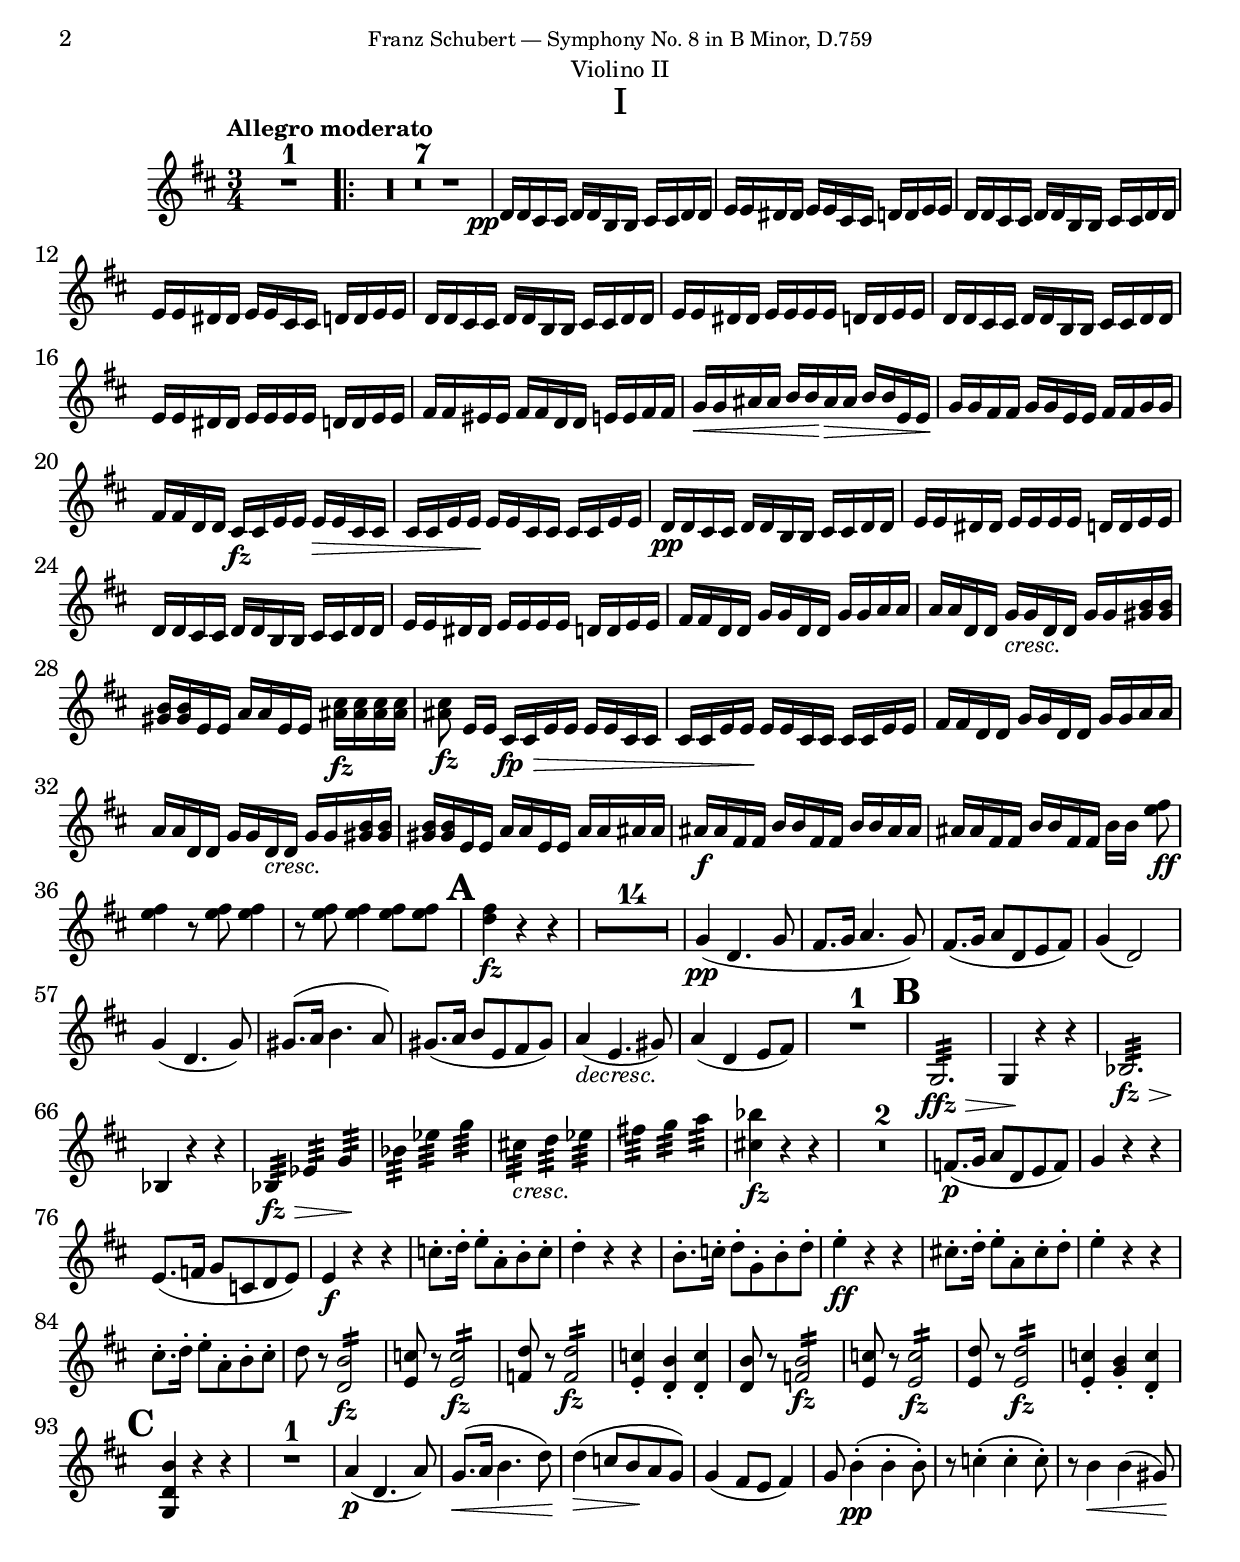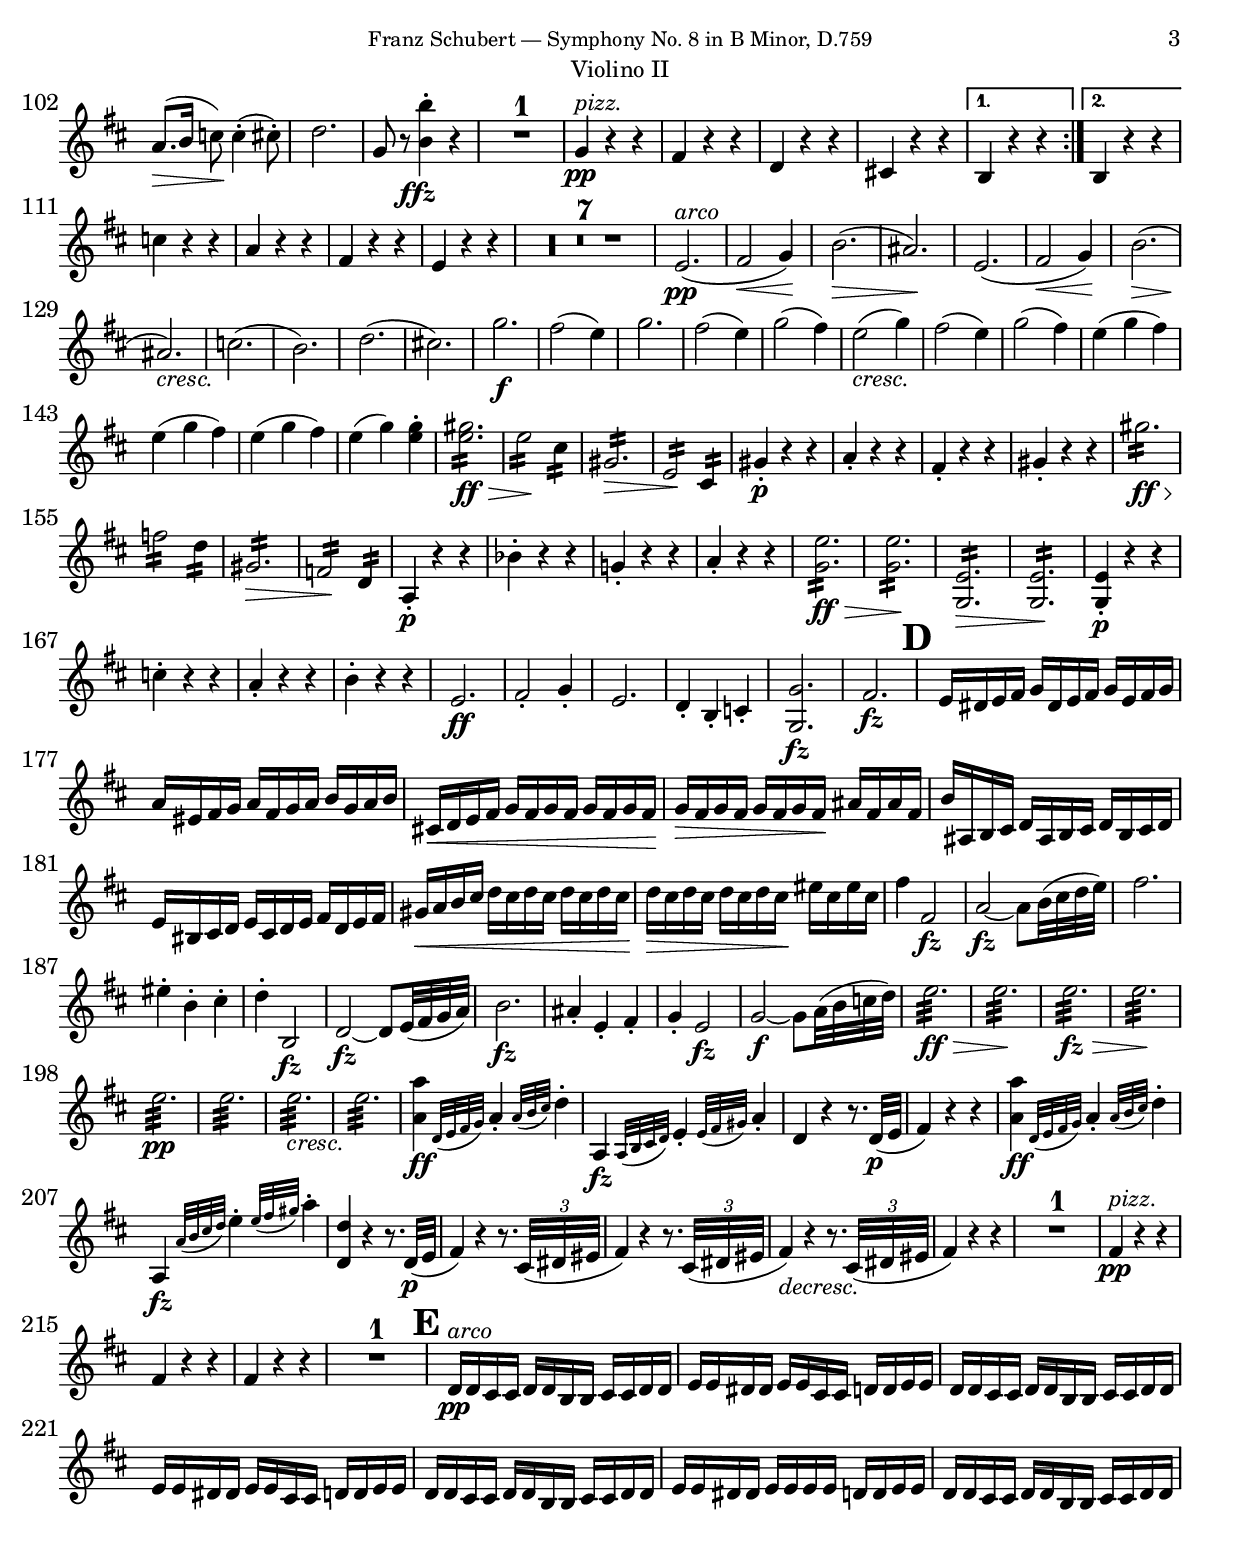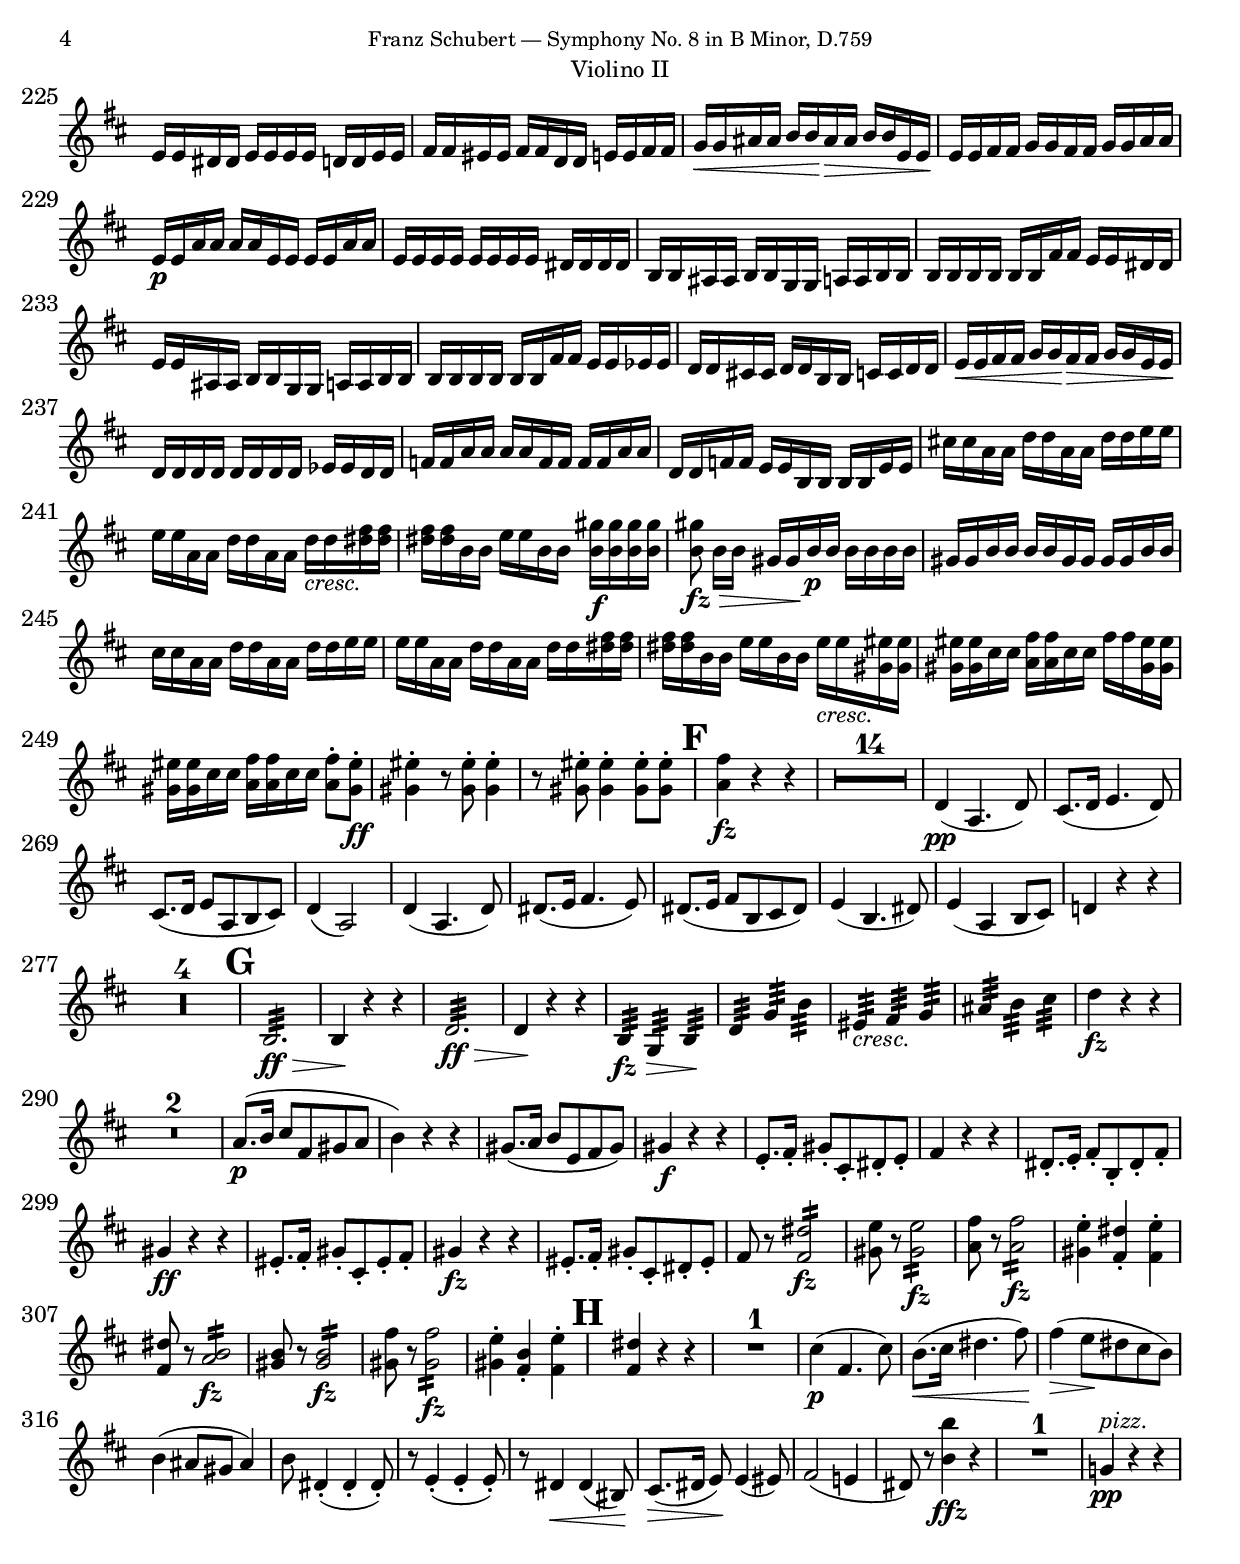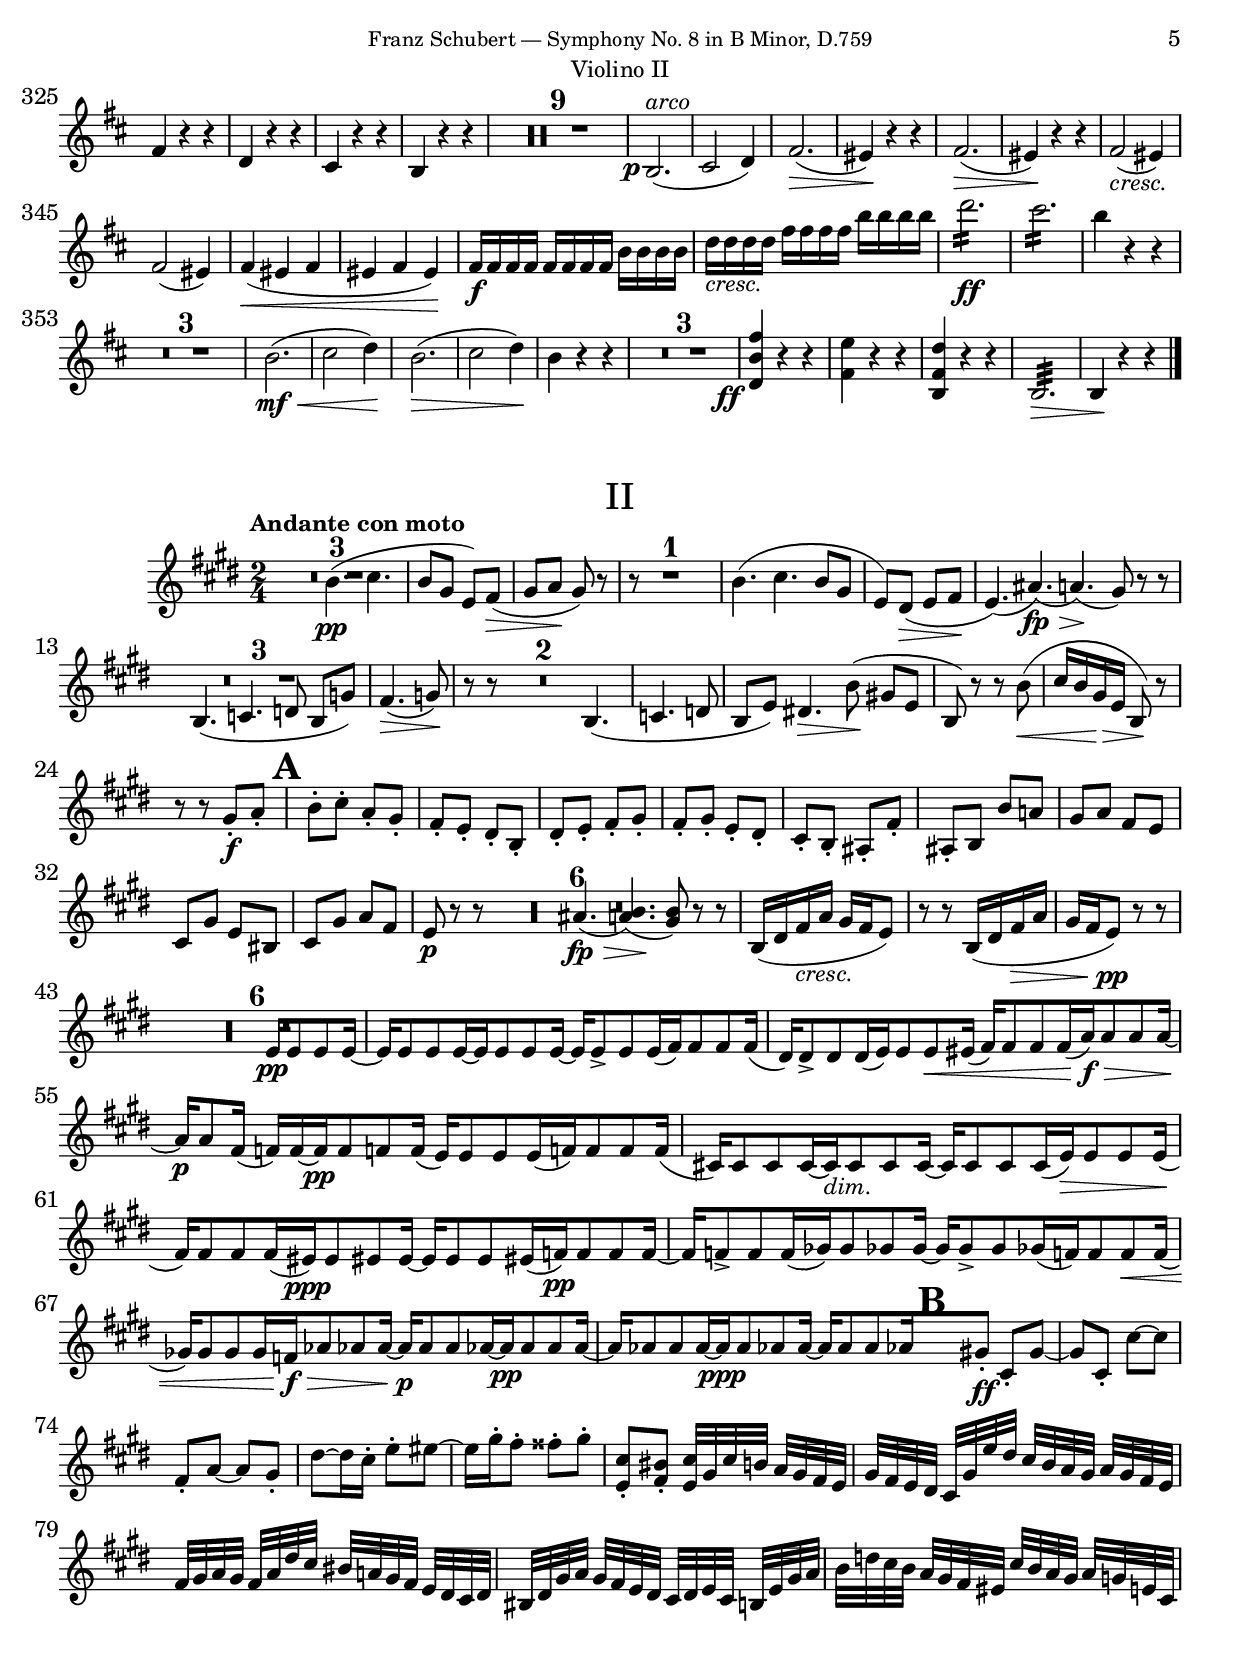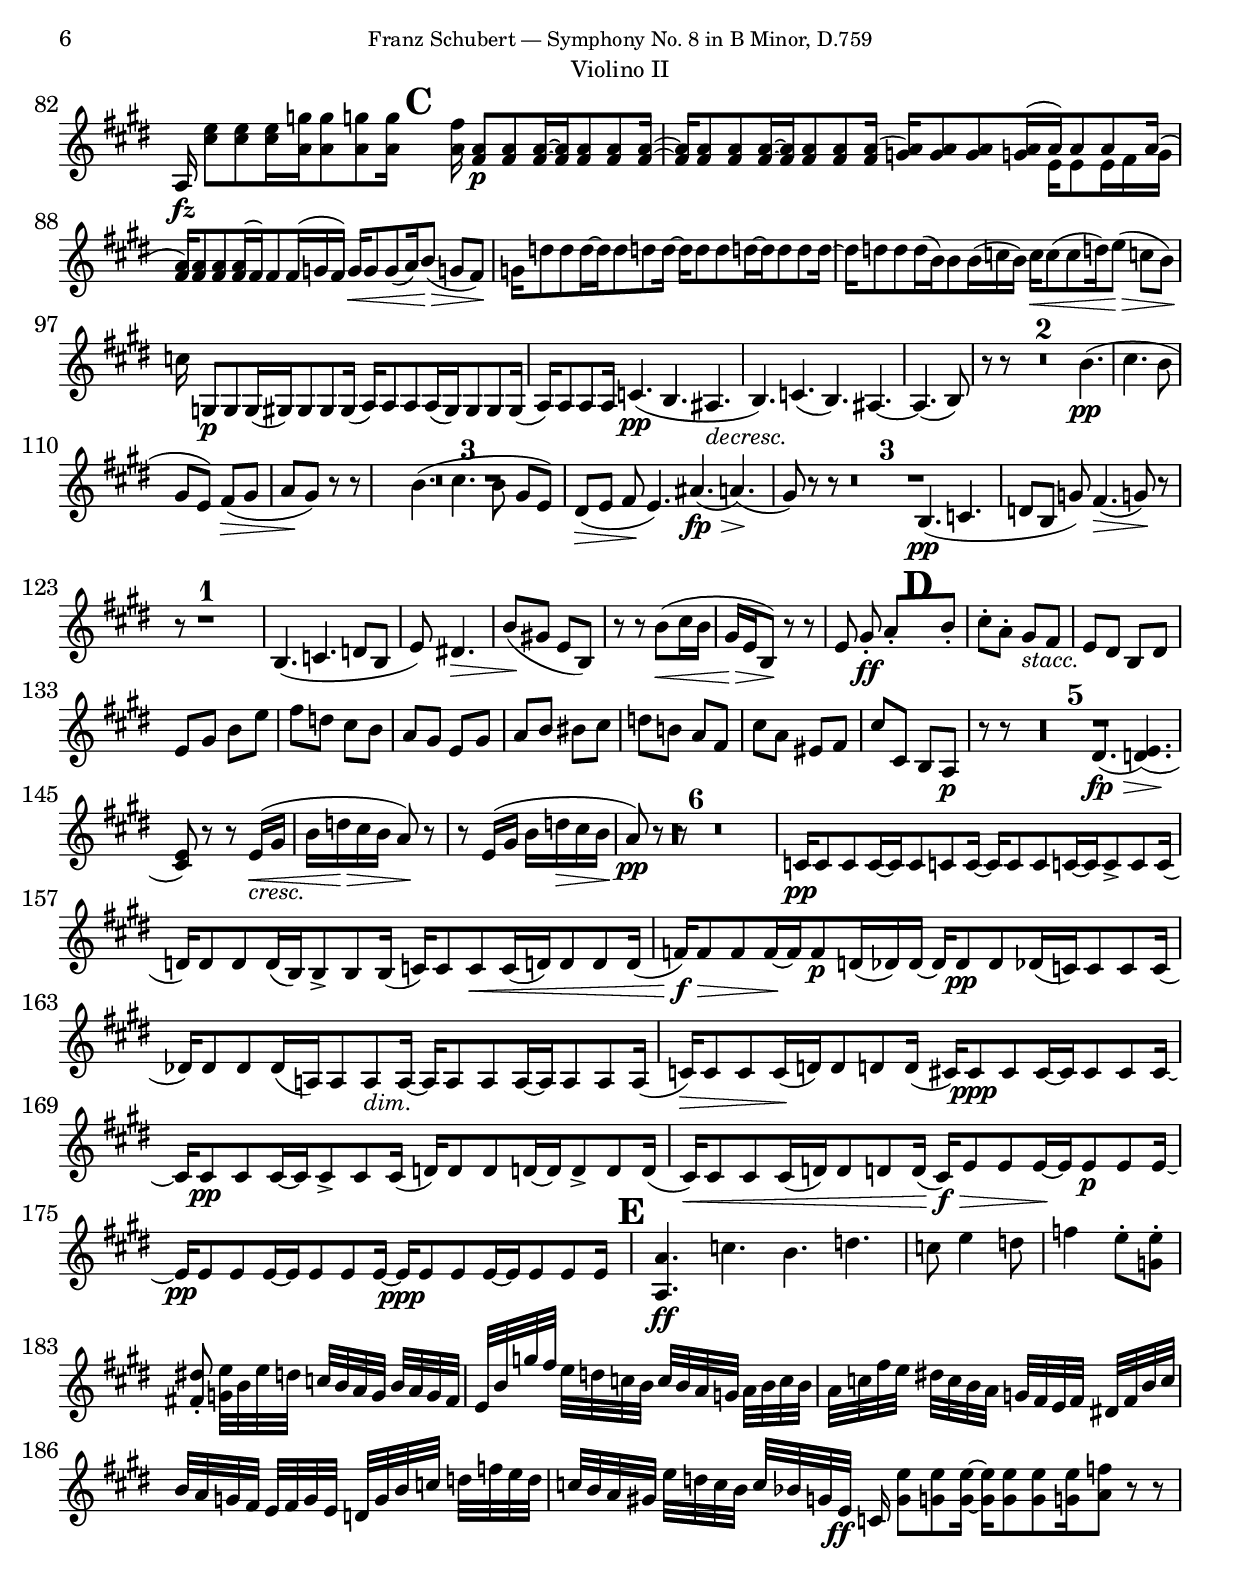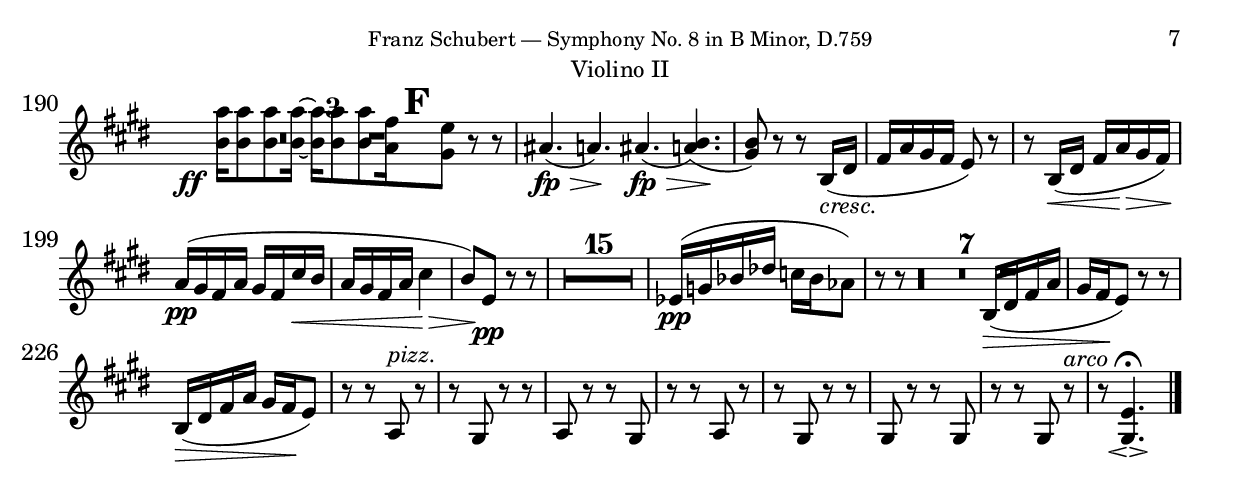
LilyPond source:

%###############################################################################
%#                                 H E A D E R                                 #
%###############################################################################
%
%  Composer           : Franz Schubert (1797 - 1828)
%  work               : Symphony No. 8 in B Minor, D.759
%  Source             : Franz Schubert's Werke, Serie I: Symphonien, No.8
%                       Leipzig Breitkopf & Härtel, 1885. Plate F.S. 8. 
%  Type of score      : Score for Violino I
%  Typesetter         : Sébastien MANEN
%  date of initiation : Sunday 12 February 2023, 19:55
%
%###############################################################################
%#                          I N C L U D E   F I L E S                          #
%###############################################################################
\version "2.22.1"
\include "./00-Common/Symph8_D759_Header.ily"
\include "./00-Common/Symph8_D759_PaperParts.ily"
%  work        : Schubert Symphony No. 8 in B minor, D.759
%  typesetter  : Sébastien MANEN
%  date        : Sunday 12 February 2023, 19:55
%###############################################################################
%#                           T I M E   S E C T I O N                           #
%###############################################################################
timeMvtI = {
	\time 3/4
}
timeMvtII = {
	\time 2/4
}


\include "./00-Common/Symph8_D759_LayoutParts.ily"
arco = \markup {\italic arco}
crescmarkup = \markup {\italic cresc.}
pizz = \markup {\italic pizz.}
dimmarkup = \markup {\italic dim.}
morendo = \markup {\italic {morendo}}
stacc = \markup {\italic stacc.}
becarre = \markup { \tiny \natural }
gp = \markup {G.P.}
decrescmarkup = \markup {\italic decresc.}

ffz = #(make-dynamic-script "ffz")
crescD = \tweak DynamicText.self-alignment-X #-0.5 \tweak DynamicText.font-size #1 #(make-dynamic-script (markup #:normal-text #:italic "cresc."))

un=^\markup {\tiny \number 1}
deux=^\markup {\tiny \number 2}
trois=^\markup {\tiny \number 3}
quatre=^\markup {\tiny \number 4}
cinq=^\markup {\tiny \number 5}
six=^\markup {\tiny \number 6}
sept=^\markup {\tiny \number 7}
huit=^\markup {\tiny \number 8}
neuf=^\markup {\tiny \number 9}
dix=^\markup {\tiny \number 10}
onze=^\markup {\tiny \number 11}

naturaltrillmark = \markup {
	\concat {
		\hspace #0.8
		\general-align #Y #CENTER {
			\musicglyph #"scripts.trill" 
			\hspace #0.45
			\teeny \natural 
		}
	}
}


mmrPos = #(define-music-function
	(position)
	(number?)
	#{
		\once \override MultiMeasureRest.staff-position = #(- position 2)
	#}
)

dynEO = #(define-music-function
	(offset)
	(pair?)
	#{
		\once \override DynamicText.extra-offset = #offset
		\once \override DynamicText.whiteout = ##t
		\once \override DynamicText.whiteout-style = #'outline
	#}
)

aIIEO = #(define-music-function
	(extraoffset)
	(pair?)
	#{
		\once \override CombineTextScript.extra-offset = #extraoffset
		\once \override CombineTextScript.whiteout = ##t
		\once \override CombineTextScript.whiteout-style = #'outline
	#}
)

aIIXoffset = #(define-music-function
	(offset)
	(number?)
	#{
		\once \override CombineTextScript.X-offset = #offset
	#}
)

markEO = #(define-music-function
	(offset)
	(pair?)
	#{
		\once \override TextScript.layer = #3
		\once \override TextScript.extra-offset = #offset
		\once \override TextScript.whiteout = ##t
		\once \override TextScript.whiteout-style = #'outline
	#}
)

noFlag = \once \omit Flag

stemOffset = #(define-music-function
	(offset)
	(number?)
	#{
		\once \offset length #offset Stem
	#}
)

beamOffset = #(define-music-function
	(position)
	(pair?)
	#{
		\once \offset positions #position Beam
	#}
)

hairpinShorten = #(define-music-function
	(shortLength)
	(pair?)
	#{
		\once \override Hairpin.shorten-pair = #shortLength
	#}
)

hairpinEO = #(define-music-function
	(offset)
	(pair?)
	#{
		\once \override Hairpin.extra-offset = #offset
		\once \override Hairpin.whiteout = ##t
		\once \override Hairpin.whiteout-style = #'outline
	#}
)

aIIOmit = \once \omit Voice.CombineTextScript

%%%%%%%%%%%%%%%%%%%%%%%%%%%%%%%%%%%%%%%%%%%%%%%%%%%%%%%%%%%%%%%%%%%%%%%%%%%%%%%%


%arpeggioPadding = #(define-music-function
%	(padding)
%	(number?)
%	#{
%		\once \override Voice.Arpeggio.padding = #padding
%	#}
%)

%beamGap = #(define-music-function
%	(gap)
%	(number?)
%	#{
%		\once \override Beam.auto-knee-gap = #gap
%	#}
%)


%beamLeftTwoRightOne = {
%	\set stemLeftBeamCount = #2
%	\set stemRightBeamCount = #1
%}

%beamLeftOneRightTwo = {
%	\set stemLeftBeamCount = #1
%	\set stemRightBeamCount = #2
%}

%setBeamTriple = { 
%	\set subdivideBeams = ##t
%	\set baseMoment = #(ly:make-moment 1/8)
%	\set beatStructure = 2,2,2
%}

%crescText = #(define-music-function
%	(cresctext)
%	(markup?)
%	#{
%		\once \set crescendoText = \markup {\italic { #cresctext } }
%		\once \set crescendoSpanner = #'text
%	#}
%)
%dimText = #(define-music-function
%	(cresctext)
%	(markup?)
%	#{
%		\once \set decrescendoText = \markup {\italic { #cresctext } }
%		\once \set decrescendoSpanner = #'text
%	#}
%)


%dynSpanYoffset = #(define-music-function
%	(offset)
%	(number?)
%	#{
%		\once \override DynamicTextSpanner.bound-details.right.Y = #offset
%	#}
%)


%InCueContext = {
%	\override Beam.beam-thickness = #0.30 % 0.30
%	\override StemTremolo.beam-thickness = #0.35 % 0.30
%	\override Beam.length-fraction = #0.67 % 0.8
%	\override Stem.length-fraction = #0.8 % 0.8
%%	\override Stem.length = #7
%%	\override Beam.length = #7
%	\set fontSize = #-3 %-3
%}

%OutCueContext = {
%	\revert Beam.beam-thickness
%	\revert StemTremolo.beam-thickness
%	\revert Beam.length-fraction
%	\revert Stem.length-fraction
%%	\override Stem.length = #7
%%	\override Beam.length = #7
%	\unset fontSize
%}


%mmrnDown = {
%	\once \override MultiMeasureRestNumber.direction = #-1 
%}

%mmrLength = #(define-music-function
%	(length)
%	(number?)
%	#{
%		\once \override MultiMeasureRest.space-increment = #length
%	#}
%)

%mmrMinLength = #(define-music-function
%	(length)
%	(number?)
%	#{
%		\once \override MultiMeasureRest.minimum-length = #length
%	#}
%)

%mmrCondens = \once \override MultiMeasureRest.springs-and-rods = #ly:spanner::set-spacing-rods 

%omitMMRN = \omit MultiMeasureRestNumber


%markXoffset = #(define-music-function
%	(offset)
%	(number?)
%	#{
%		\once \override Score.RehearsalMark.self-alignment-X = #(- offset)
%	#}
%)

%markYoffset = #(define-music-function
%	(offset)
%	(number?)
%	#{
%		\once \override Score.RehearsalMark.Y-offset = #offset
%	#}
%)

%noteShift = #(define-music-function
%	(shift)
%	(number?)
%	#{
%		\once \override NoteColumn.force-hshift = #shift
%	#}
%)

%no = {
%	\undo \omit MultiMeasureRestNumber
%}


%ni = {
%	\omit MultiMeasureRestNumber
%}

%ottavaShorten = #(define-music-function
%	(value)
%	(pair?)
%	#{
%		\once \override Staff.OttavaBracket.shorten-pair = #value
%	#}
%)

%setSextolet = {
%	\set subdivideBeams = ##t
%	\set baseMoment = #(ly:make-moment 1/8)
%	\set beatStructure = 2,2,2,2
%	\override TupletNumber.Y-offset = #-3
%	\override TupletNumber.avoid-slur = #'ignore
%}
%unsetSextolet = {
%	\set subdivideBeams = ##f
%	\revert TupletNumber.Y-offset
%	\revert TupletNumber.avoid-slur
%}


%textInSlur = {
%	%\once \override TextScript.outside-staff-priority = 0
%	\once \override TextScript.slur-padding = #0
%	\once \override TextScript.avoid-slur = #'around
%}

%textOsp = #(define-music-function
%	(prio)
%	(number?)
%	#{
%		\once \override TextScript.outside-staff-priority = #prio
%	#}
%)

%tempoDown = \once \override Score.MetronomeMark.direction = #-1 

%tempoXoffset = #(define-music-function
%	(offset)
%	(number?)
%	#{
%		\once \override Score.MetronomeMark.X-offset = #offset
%	#}
%)

%tempoExtraOffset = #(define-music-function
%	(offset)
%	(pair?)
%	#{
%		\once \override Score.MetronomeMark.extra-offset = #offset
%	#}
%)
%tempoEO = #(define-music-function
%	(offset)
%	(pair?)
%	#{
%		\once \override Score.MetronomeMark.extra-offset = #offset
%	#}
%)


%tupletOffset = #(define-music-function
%	(offset)
%	(number?)
%	#{
%		\once \override TupletNumber.Y-offset = #offset 
%	#}
%)

%tupletExtraOffset = #(define-music-function
%	(offset)
%	(pair?)
%	#{
%		\once \override TupletNumber.extra-offset = #offset 
%	#}
%)

%tupletAvoidSlur = \once \override TupletNumber.avoid-slur = #'ignore

%omitTupletNumber = \once \omit Voice.TupletNumber


%tremoloPosition = #(define-music-function
%	(position)
%	(number?)
%	#{
%		\once \override StemTremolo.Y-offset = #position
%	#}
%)

%trillSpanPadding = #(define-music-function
%	(padding)
%	(number?)
%	#{
%		\once \override TrillSpanner.bound-details.right.padding = #padding
%	#}
%)

%trillSpanCustom = #(define-music-function
%	(length markup)
%	(number? markup?)
%	% function to create a trill spanner with :
%	%	- specified length
%	%	- specified markup
%	#{
%		\once \override TrillSpanner.minimum-length = #length
%		\once \override TrillSpanner.springs-and-rods = #ly:spanner::set-spacing-rods
%		\once \override Score.TrillSpanner.bound-details.left.text = #markup
%	#}
%)

%trillSpanPadding = #(define-music-function
%	(padding)
%	(number?)
%	% function to create a trill spanner with :
%	%	- specified padding to avoid overlap
%	#{
%		\once \override TrillSpanner.bound-details.right.padding = #padding
%	#}
%)


%naturaltrill = \once \override TrillSpanner.bound-details.left.text = \markup {
%	\concat { 
%		\musicglyph #"scripts.trill" \translate #'(0.5 . 1.05) \tiny \natural 
%	}
%}
%flattrill = \once \override TrillSpanner.bound-details.left.text = \markup {
%	\concat { 
%		\musicglyph #"scripts.trill" \translate #'(0.6 . 0.52) \tiny \flat 
%	}
%}
%sharptrill = \once \override TrillSpanner.bound-details.left.text = \markup {
%	\concat { 
%		\musicglyph #"scripts.trill" \translate #'(0.5 . 1.05) \tiny \sharp  
%	}
%}

%trillflat = \markup { 
%	\general-align #X #CENTER 
%	\concat { 
%		\hspace #2.4 \musicglyph #"scripts.trill" 
%		\translate #'(0.5 . 0.49) \tiny \flat 
%	}
%}



%voltaShorten = #(define-music-function
%	(shortLength)
%	(pair?)
%	#{
%		\once \override Score.VoltaBracket.shorten-pair = #shortLength
%	#}
%)

%whiteoutRehearsalMark = {
%	\override Score.StaffSymbol.layer = #4
%	\override Score.RehearsalMark.layer = #3
%	\once \override Score.RehearsalMark.whiteout = ##t
%	%\once \override Score.RehearsalMark.whiteout-style = #'outline
%}


%whiteoutMarkup = {
%	\once \override Hairpin.layer = #4
%	\once \override TextScript.layer = #3
%	\once \override TextScript.whiteout = ##t
%	\once \override TextScript.whiteout-style = #'outline
%}

%whiteoutDynamic = {
%	\once \override DynamicText.whiteout = ##t
%	\once \override DynamicText.whiteout-style = #'outline
%}

%whiteoutMetronomeMark = {
%	\once \override Score.MetronomeMark.whiteout = ##t
%	\once \override Score.MetronomeMark.whiteout-style = #'outline
%}


%\include "./00-Common/Symph8_D759_NameStaff.ily"
%\include "./00-Common/Symph8_D759_NameGrandStaff.ily"
%\include "./00-Common/Symph8_D759_Format_Part01_Flauti.ily"
%  work        : Schubert Symphony No. 8 in B minor, D.759
%  typesetter  : Sébastien MANEN
%  date        : Sunday 12 February 2023, 19:55
%###############################################################################
%#                       T E M P I  C O N D U C T O R S                        #
%###############################################################################
tempiMvtI = {
	\tempo "Allegro moderato"
}
tempiMvtII = {
	\tempo "Andante con moto"
}
%###############################################################################
%#                            T E M P I   P A R T S                            #
%###############################################################################
tempiPartMvtI = {
	\tag #'(flautoI flautoII oboeI oboeII clarinettoI clarinettoII fagottoI
		fagottoII cornoI cornoII trombaI trombaII tromboneI tromboneII 
		tromboneIII timpani violinoI violinoII viola violoncello basso) {
		\tempo "Allegro moderato"
	}
}
tempiPartMvtII = {
	\tag #'(flautoI flautoII oboeI oboeII clarinettoI clarinettoII fagottoI
		fagottoII cornoI cornoII trombaI trombaII tromboneI tromboneII 
		tromboneIII timpani violinoI violinoII viola violoncello basso) {
		\tempo "Andante con moto"
	}
}


%  work        : Schubert Symphony No. 8 in B minor, D.759
%  typesetter  : Sébastien MANEN
%  date        : Sunday 12 February 2023, 19:55
%###############################################################################
%#                          M U S I C   S E C T I O N                          #
%###############################################################################
musicViolinoIIMvtI = \relative c {
	\clef treble
	\key b \minor
% mesures 1 à 5
	R2.
	\repeat volta 2 {
		R2.*7
% mesures 6 à 10
		
		
		
		d'16 -\tweak X-offset #-3 \pp d cis cis d d b b cis cis d d
		e e dis dis e e cis cis d d e e 
% mesures 11 à 15
		d d cis cis d d b b  cis cis d d
		e e dis dis e e cis cis d d e e
		d d cis cis d d b b cis cis d d
		e e dis dis e e e e d d e e
		d d cis cis d d b b cis cis d d
% mesures 16 à 20
		e e dis dis e e e e d d e e 
		fis fis eis eis fis fis d d e e fis fis
		g\< g ais ais b b\! ais\> ais b b e, e\!
		g g fis fis g g e e fis fis g g
		fis fis d d cis\fz cis e e e\> e cis cis
% mesures 21 à 25
		cis cis e e\! e e cis cis cis cis e e
		d\pp d cis cis d d b b cis cis d d 
		e e dis dis e e e e d d e e
		d d cis cis d d b b cis cis d d
		e e dis dis e e e e d d e e
% mesures 26 à 30
		fis fis d d g g d d g g a a 
		a a d, d g_\crescmarkup g d d g g <gis b> q
		q q e e a a e e <ais cis>\fz q q q
		q8\fz\noBeam e16 e cis\fp\> cis e e e e cis cis
		cis cis e e\! e e cis cis cis cis e e
% mesures 31 à 35
		fis fis d d g g d d g g a a
		a a d, d g g d_\crescmarkup d g g <gis b> q
		q q e e a a e e a a ais ais
		ais\f ais fis fis b b fis fis b b ais ais
		ais ais fis fis b b fis fis b b <e fis>8\ff\noBeam
% mesures 36 à 40
		q4 r8 q q4
		r8 q q4 q8 q \mark \default
		<d fis>4\fz r r
		R2.*14 
% mesures 41 à 45
	
% mesures 46 à 50
	
% mesures 51 à 55
		
		
		g,4(\pp d4. g8
		fis8. g16 a4. g8)
		fis8.( g16 a8[ d, e fis])
% mesures 56 à 60
		g4( d2)
		g4( d4. g8)
		gis8.( a16 b4. a8)
		gis8.( a16 b8[ e, fis gis])
		a4(_\decresc e4.\! gis8)
% mesures 61 à 65
		a4( d, e8 fis)
		R2. \mark \default
		g,2.:32\ffz\>
		g4\! r r
		bes2.:32\fz\>
% mesures 66 à 70
		bes4\! r r
		bes4:32\fz\> ees: g:\!
		bes: ees: g:
		cis,!:_\crescmarkup d: ees:
		fis!: g: a:
% mesures 71 à 75
		<cis,! bes'>\fz r r
		R2.*2
		
		f,8.(\p g16 a8[ d, e f)]
		g4 r r 
% mesures 76 à 80
		e8.( f16 g8[ c, d e])
		e4\f r r
		c'8.-. d16-. e8-.[ a,-. b-. c-.]
		d4-. r r
		b8.-. c16-. d8-.[ g,-. b-. d-.] 
% mesures 81 à 85
		e4-.\ff r r
		cis!8.-. d16-. e8[-. a,-. cis-. d-.]
		e4-. r r
		cis8.-. d16-. e8-.[ a,-. b-. cis-.]
		d r <d, b'>2:16\fz
% mesures 86 à 90
		<e c'>8 r <e c'>2:16\fz
		<f d'>8 r <f d'>2:16\fz
		<e c'>4-. <d b'>-. <d c'>-.
		<d b'>8 r <f b>2:16\fz
		<e c'>8 r <e c'>2:16\fz
% mesures 91 à 95
		<e d'>8 r <e d'>2:16\fz
		<e c'>4-. <g b>-. <d c'>-. \mark \default
		<g, d' b'> r r
		R2.
		a'4(\p d,4. a'8)
% mesures 96 à 100
		g8.(\< a16 b4. d8)\!
		d4(\> c8[ b\! a g])
		g4( fis8 e fis4)
		g8 b4-.(\pp b-. b8-.)
		r c4(-. c-. c8-.)
% mesures 101 à 105
		r8 b4\< b( gis8)\!
		a8.(\> b16 c8)\! c4(-. cis8-.)
		d2.
		g,8 r <b b'>4-.-\tweak X-offset #-2. \ffz r
		R2.
% mesures 106 à 110
		g4\pp^\pizz r r
		fis r r
		d r r
		cis! r r
	}
	\alternative {
		{
			b r r
		}
		{
			b r r
		}
	}
% mesures 111 à 115
	c' r r
	a r r
	fis r r
	e r r
	R2.*7
% mesures 116 à 120
	
	
	
	
	
% mesures 121 à 125
	
	e2.(\pp^\arco
	fis2\< g4)\!
	b2.(\>
	ais)\!
% mesures 126 à 130
	e(
	fis2\< g4)\!
	b2.(\>
	ais\!)_\crescmarkup
	c(
% mesures 131 à 135
	b)
	d(
	cis!)
	g'\f
	fis2( e4)
% mesures 136 à 140
	g2.
	fis2( e4)
	g2( fis4)
	e2(_\crescmarkup g4)
	fis2( e4)
% mesures 141 à 145
	g2( fis4)
	e4( g fis)
	e( g fis)
	e( g fis)
	e( g) <e g>-.
% mesures 146 à 150
	<e gis>2.:16\ff\>
	e2:\! cis4:
	gis2.:\>
	e2:\! cis4:
	gis'4\p-. r r
% mesures 151 à 155
	a-. r r
	fis-. r r
	gis-. r r 
	gis'2.:16\ff\>
	f2:\! d4:
% mesures 156 à 160
	gis,2.:\>
	f2:\! d4:
	a4-.\p r r
	bes'-. r r
	g!-. r r
% mesures 161 à 165
	a-. r r
	<g e'>2.:16\ff\>
	<g e'>\!:
	<g, e'>:\>
	<g e'>:\!
% mesures 166 à 170
	<g e'>4-.\p r r
	c'-. r r 
	a-. r r
	b-. r r
	e,2.\ff
% mesures 171 à 175
	fis2-. g4-.
	e2. 
	d4-. b-. c-.
	<g g'>2.\fz
	fis'\fz \mark \default
% mesures 176 à 180
	e16 dis e fis g dis e fis g e fis g
	a eis fis g a fis g a b g a b
	cis,!\< d e fis g fis g fis g fis g fis\!
	g\> fis g fis g fis g fis\! ais fis ais fis
	b ais, b cis d ais b cis d b cis d
% mesures 181 à 185
	e bis cis d e cis d e fis d e fis
	gis\< a b cis d cis d cis d cis d cis\!
	d\> cis d cis d cis d cis\! eis cis eis cis
	fis4 fis,2\fz
	a2\fz~ a8 b32( cis d e)
% mesures 186 à 190
	fis2.
	eis4-. b-. cis-.
	d-. b,2\fz
	d\fz~ d8 e32( fis g a)
	b2.\fz
% mesures 191 à 195
	ais4-. e-. fis-.
	g-. e2\fz
	g2\f~ g8 a32( b c d)
	e2.:32\ff\>
	e:\!
% mesures 196 à 200
	e:\fz\>
	e:\!
	e:\pp
	e:
	e:_\crescmarkup
% mesures 201 à 205
	e:
	<a, a'>4\ff \grace {d,32( e fis g)} a4-. \grace {a32( b cis)} d4-.
	a,\fz \grace {a32( b cis d)} e4-. \grace {e32( fis gis)} a4-.
	d,4 r r8. d32(\p e
	fis4) r r
% mesures 206 à 210
	<a a'>4\ff \grace {d,32( e fis g)} a4-. \grace {a32( b cis)} d4-.
	a,\fz \grace {a'32( b cis d)} e4-. \grace {e32( fis gis)} a4-.
	<d,, d'>4 r r8. d32(\p e
	fis4) r r8. \times 2/3 {cis32( dis eis}
	fis4) r r8. \times 2/3 {cis32( dis eis}
% mesures 211 à 215
	fis4)_\decresc r\! r8. \times 2/3 {cis32( dis eis}
	fis4) r r
	R2.
	fis4\pp^\pizz r r
	fis r r
% mesures 216 à 220
	fis r r
	R2. \mark \default
	d16\pp^\arco d cis cis d d b b cis cis d d
	e e dis dis e e cis cis d d e e
	d d cis cis d d b b cis cis d d
% mesures 221 à 225
	e e dis dis e e cis cis d d e e
	d d cis cis d d b b cis cis d d 
	e e dis dis e e e e d d e e
	d d cis cis d d b b cis cis d d
	e e dis dis e e e e d d e e 
% mesures 226 à 230
	fis fis eis eis fis fis d d e e fis fis
	g\< g ais ais b b\! ais\> ais b b e, e\!
	e e fis fis g g fis fis g g a a
	e\p e a a a a e e e e a a
	e e e e e e e e dis dis dis dis 
% mesures 231 à 235
	b b ais ais b b g g a a b b 
	b b b b  b b fis' fis e e dis dis
	e e ais, ais b b g g a a b b
	b b b b b b fis' fis e e ees ees
	d d cis! cis d d b b c c d d 
% mesures 236 à 240
	e\< e fis fis g  g\! fis\> fis g g e e\!
	d d d d d d d d ees ees d d
	f f a a a a f f f f a a 
	d, d f f e e b b b b e e
	cis'! cis a a d d a a d d e e
% mesures 241 à 245
	e e a, a d d a a d_\crescmarkup d <dis fis> q
	q q b b e e b b <b gis'>\f q q q
	q8\fz\noBeam\> b16 b gis gis\! b\p b b b b b
	gis gis b b b b gis gis gis gis b b
	cis cis a a d d a a d d e e 
% mesures 246 à 250
	e e a, a d d a a d d <dis fis> q
	q q b b e e b b e_\crescmarkup e <gis, eis'> q
	q q cis cis <a fis'> q cis cis fis fis <gis, eis'> q
	q q cis cis <a fis'> q cis cis <a fis'>8-. <gis eis'>-.\ff
	q4-. r8 q-. q4-.
% mesures 251 à 255
	r8 q-. q4-. q8-. q-. \mark \default
	<a fis'>4\fz r r
	R2.*14
% mesures 256 à 260
	
% mesures 261 à 265
	
% mesures 266 à 270
	
	d,4(\pp a4. d8)
	cis8.( d16 e4. d8)
	cis8.( d16 e8[ a, b cis])
	d4( a2)
% mesures 271 à 275
	d4( a4. d8)
	dis8.( e16 fis4. e8)
	dis8.( e16 fis8[ b, cis dis])
	e4( b4. dis8)
	e4( a, b8 cis)
% mesures 276 à 280
	d!4 r r
	R2.*4
	
	
	\mark \default
% mesures 281 à 285
	b2.:32\ff\>
	b4\! r r
	d2.:32\ff\>
	d4\! r r
	b4:32\fz\> g: b:\!
% mesures 286 à 290
	d: g: b:
	eis,:_\crescmarkup fis: g:
	ais: b: cis:
	d4\fz r r
	R2.*2
% mesures 291 à 295
	
	a8.(\p b16 cis8[ fis, gis a]
	b4) r r
	gis8.( a16 b8[ e, fis gis])
	gis4\f r r
% mesures 296 à 300
	e8.-. fis16-. gis8-.[ cis,-. dis-. e-.]
	fis4 r r
	dis8.-. e16-. fis8-.[ b,-. dis-. fis-.]
	gis4\ff r r
	eis8.-. fis16-. gis8[-. cis,-. eis-. fis-.]
% mesures 301 à 305
	gis4\fz r r
	eis8.-. fis16-. gis8-.[ cis,-. dis-. eis-.]
	fis8 r <fis dis'>2:16\fz
	<gis e'>8 r <gis e'>2:16\fz
	<a fis'>8 r <a fis'>2:16\fz
% mesures 306 à 310
	<gis e'>4-. <fis dis'>-. <fis e'>-.
	<fis dis'>8 r <a b>2:16\fz
	<gis b>8 r <gis b>2:16\fz
	<gis fis'>8 r <gis fis'>2:16\fz
	<gis e'>4-. <fis b>-. <fis e'>-. \mark \default
% mesures 311 à 315
	<fis dis'> r r
	R2.
	cis'4(\p fis,4. cis'8)
	b8.(\< cis16 dis4. fis8)\!
	fis4(\> e8[\! dis cis b])
% mesures 316 à 320
	b4( ais8 gis ais4)
	b8 dis,4(-. dis-. dis8-.)
	r e4-.( e-. e8-.)
	r dis4\< dis( bis8)\!
	cis8.(\> dis16 e8)\! e4( eis8)
% mesures 321 à 325
	fis2( e!4
	dis8) r <b' b'>4\ffz r
	R2.
	g!4\pp^\pizz r r
	fis r r
% mesures 326 à 330
	d r r
	cis r r
	b r r
	R2.*9
% mesures 331 à 335
	
% mesures 336 à 340
	
	
	b2.( -\tweak X-offset #-2. \p^\arco
	cis2 d4)
	fis2.(\>
% mesures 341 à 345
	eis4)\! r r
	fis2.(\>
	eis4)\! r r
	fis2(_\crescmarkup eis4)
	fis2( eis4)
% mesures 346 à 350
	fis4(\< eis fis
	eis fis eis)\!
	fis16\f fis fis fis fis fis fis fis b b b b
	d_\crescmarkup d d d fis fis fis fis b b b b
	d2.:16\ff
% mesures 351 à 355
	cis:
	b4 r r
	R2.*3
	
	
% mesures 356 à 360
	b,2.(\mf\<
	cis2 d4)\!
	b2.(\>
	cis2 d4)\!
	b4 r r
% mesures 361 à 365
	R2.*3
	
	
	<d, b' fis'>4 -\tweak X-offset #-3.3 \ff r r
	<fis e'> r r
% mesures 366 à 368
	<b, fis' d'> r r
	b2.:32\>
	b4\! r r \bar "|."
}

%  work        : Schubert Symphony No. 8 in B minor, D.759
%  typesetter  : Sébastien MANEN
%  date        : Sunday 12 February 2023, 19:55
%###############################################################################
%#                          M U S I C   S E C T I O N                          #
%###############################################################################
musicViolinoIIMvtII = \relative c'' {
	\clef treble
	\key e \major
% mesures 1 à 5
	R4.*2
	
	b4.(\pp
	cis
	b8 gis e)
% mesures 6 à 10
	fis(\> gis a\!
	gis) r r
	R4.
	b4.(
	cis
% mesures 11 à 15
	b8 gis e)
	dis(\> e fis\!
	e4.)(
	ais)(\fp\>
	a!)(\!
% mesures 16 à 20
	gis8) r r
	R4.
	b,4.(
	c
	d8 b g')
% mesures 21 à 25
	fis4.(\>
	g8)\! r r
	R4.
	b,4.(
	c
% mesures 26 à 30
	d8 b e)
	dis!4.\>
	b'8(\! gis! e
	b) r r
	b'(\< cis16 b gis\> e
% mesures 31 à 35
	b8)\! r r
	r gis'\f-. a-. \mark \default
	b-. cis-. a-. 
	gis-. fis-. e-. 
	dis-. b-. dis-. 
% mesures 36 à 40
	e-. fis-. gis-. 
	fis-. gis-. e-. 
	dis-. cis-. b-. 
	ais-. fis'-. ais,-. 
	b b' a!
% mesures 41 à 45
	gis a fis
	e cis gis'
	e bis cis
	gis' a fis
	e\p r r
% mesures 46 à 50
	R4.*4
	
	
	
	ais4.(\fp\>
% mesures 51 à 55
	<a! b>)\!(
	<gis b>8) r r
	b,16( dis fis_\crescmarkup a gis fis
	e8) r r
	b16( dis fis\> a gis fis
% mesures 56 à 60
	e8)\pp r r
	R4.*7
	
	
	
% mesures 61 à 65
	
	
	
	e16\pp e8 e e16~
	e e8 e e16~ 
% mesures 66 à 70
	e e8 e e16~ 
	e e8-> e e16(
	fis) fis8 fis fis16(
	dis) dis8-> dis dis16(
	e) e8 e\< eis16(
% mesures 71 à 75
	fis) fis8 fis fis16(
	a)\f\> a8 a a16~
	a\p a8 fis16( f) f~
	f\pp f8 f f16(
	e) e8 e e16(
% mesures 76 à 80
	f) f8 f f16(
	cis!) cis8 cis cis16~
	cis_\dimmarkup cis8 cis cis16~
	cis cis8 cis cis16(
	e)\> e8 e e16\!(
% mesures 81 à 85
	fis) fis8 fis fis16(
	eis)\ppp eis8 eis eis16~
	eis eis8 eis eis16(
	f)\pp f8 f f16~
	f f8-> f f16(
% mesures 86 à 90
	ges) ges8 ges ges16~
	ges ges8-> ges ges16(
	f) f8 f\< f16(
	ges) ges8 ges ges16
	f\f\> aes8 aes aes16~
% mesures 91 à 95
	aes\p aes8 aes aes16~
	aes\pp aes8 aes aes16~
	aes aes8 aes aes16~
	aes\ppp aes8 aes aes16~
	aes aes8 aes aes16 \mark \default
% mesures 96 à 100
	gis!8\ff-. cis,-. gis'~
	gis cis,-. cis'~
	cis fis,-. a~
	a gis-. dis'~
	dis16 cis-. e8-. eis~
% mesures 101 à 105
	eis16 gis-. fis8-. fisis-.
	gis-. <e, cis'>-. <fis bis>-.
	<e cis'>32[ gis cis b!] a[ gis fis e] gis[ fis e dis]
	cis[ gis' e' dis] cis[ b a gis] a[ gis fis e]
	fis[ gis a gis] fis[ a dis cis] bis[ a! gis fis]
% mesures 106 à 110
	e[ dis cis dis] bis[ dis gis a] gis[ fis e dis]
	cis[ dis e cis] b![ e gis a] b[ d cis b]
	a[ gis fis eis] cis'[ b a gis] a[ g e! cis]
	a16\noBeam\fz <cis' e>8 q q16
	<a g'>16 q8 q q16 \mark \default
% mesures 111 à 118
	<a fis'>16\noBeam <<{
		<fis a>8\p q q16~
		q q8 q q16~
		q q8 q q16~
		q q8 q q16(
		<g a>) q8 q q16(
		a16) a8 a a16(
		<fis a>16) q8 q q16(
		fis) fis8 fis16( g fis)
	} \\ {
		s8 s s16
		s4.
		s
		s
		s
		e16 e8 e16 fis g
		s4.
		s
	}>> 
% mesures 119 à 120
	g16\< g8 g( a16)
	b8\>( g fis)\!
% mesures 121 à 125
	g16 d'8 d d16~
	d d8 d d16~
	d d8 d d16~
	d d8 d d16~
	d d8 d d16(
% mesures 126 à 130
	b) b8 b16( c b)
	c\< c8( c d16)
	e8(\> c b)\!
	c16\noBeam g,8\p g g16(
	gis!) gis8 gis gis16(
% mesures 131 à 135
	a) a8 a a16(
	gis) gis8 gis gis16(
	a) a8 a a16
	c4.\pp(
	b
% mesures 136 à 140
	ais\decresc
	b\!)
	c(
	b)
	ais~
% mesures 141 à 145
	ais(
	b8) r r
	R4.
	b'4.(\pp
	cis
% mesures 146 à 150
	b8 gis e)
	fis(\> gis a\!
	gis) r r
	R4.
	b4.(
% mesures 151 à 155
	cis
	b8 gis e)
	dis(\> e fis\!
	e4.)
	ais(\fp\>
% mesures 156 à 160
	a!)(\!
	gis8) r r
	R4.
	b,4.\pp(
	c
% mesures 161 à 165
	d8 b g')
	fis4.\>(
	g8)\! r r
	R4.
	b,4.(
% mesures 166 à 170
	c
	d8 b e)
	dis!4.\>
	b'8(\! gis! e
	b) r r
% mesures 171 à 175
	b'8(\< cis16 b gis\> e
	b8)\! r r
	e\noBeam gis-.\ff a-. \mark \default
	b-. cis-. a-.
	gis_\stacc fis e
% mesures 176 à 180
	dis b dis
	e gis b
	e fis d
	cis b a
	gis e gis
% mesures 181 à 185
	a b bis
	cis d b!
	a fis cis'
	a eis fis
	cis' cis, b 
% mesures 186 à 190
	a\p r r
	R4.*4
	
	
	
% mesures 191 à 195
	dis4.\fp\>(
	<d e>)(\!
	<cis e>8) r r
	e16(_\crescmarkup\< gis b d\> cis b
	a8)\! r r
% mesures 196 à 200
	e16( gis b d\> cis b\!
	a8)\pp r r
	R4.*7
	
	
% mesures 201 à 205
	
	
	
	
	c,16\pp c8 c c16~
% mesures 206 à 210
	c c8 c c16~
	c c8 c c16~
	c c8-> c c16(
	d) d8 d d16(
	b) b8-> b b16(
% mesures 211 à 215
	c) c8 c\< cis16(
	d) d8 d d16(
	f)\f\> f8 f f16~\!
	f f8\p d16( des) des~
	des des8\pp des des16(
% mesures 216 à 220
	c) c8 c c16(
	des) des8 des des16(
	a!) a8 a_\dimmarkup a16~
	a a8 a a16~
	a a8 a a16(
% mesures 221 à 225
	c)\> c8 c c16\!(
	d) d8 d d16(
	cis!) cis8\ppp cis cis16~
	cis cis8 cis cis16~
	cis cis8\pp cis cis16~
% mesures 226 à 230
	cis cis8-> cis cis16(
	d) d8 d d16~
	d d8-> d d16(
	cis)\< cis8 cis cis16(
	d) d8 d d16(
% mesures 231 à 235
	cis)\f\> e8 e e16\!~
	e e8\p e e16~
	e\pp e8 e e16~
	e e8 e e16~
	e\ppp e8 e e16~
% mesures 236 à 240
	e e8 e e16 \mark \default
	<a, a'>4.\ff
	c'
	b
	d
% mesures 241 à 245
	c8 e4
	d8 f4
	e8-. <g, e'>-. <fis! dis'!>-.
	<g e'>32[ b e d] c[ b a g] b[ a g fis]
	e^[ b' g' fis] e[ d c b] c[ b a g]
% mesures 246 à 250
	a[ b c b] a[ c fis e] dis![ c b a]
	g[ fis e fis] dis![ fis b c] b[ a g fis]
	e[ fis g e] d[ g b c] d[ f e d]
	c[ b a gis!] e'[ d c b] c[ bes g e]
	c16\noBeam -\tweak X-offset #-4.2 \ff <g' e'>8 q q16~
% mesures 251 à 255
	q q8 q q16
	<a f'>8 r r
	R4.
	<b a'>16 -\tweak X-offset #-3.8 \ff q8 q q16~
	q q8 q <a fis'>16 \mark \default
% mesures 256 à 260
	<gis e'>8 r r
	ais4.\fp\>(
	a!)\!
	ais(\fp\>
	<a! b>\!)(
% mesures 261 à 265
	<gis b>8) r r
	b,16(_\crescmarkup dis fis a gis fis
	e8) r r
	b16(\< dis fis a\> gis fis)
	a(\pp gis fis a gis fis
% mesures 266 à 270
	cis'\< b a gis fis a
	cis4\> b8)\!
	e,8\pp r r
	R4.*20
% mesures 271 à 275
	
% mesures 276 à 280
	
% mesures 281 à 285
	
% mesures 286 à 290
	
	
	
	ees16(\pp g bes des c bes
	aes8) r r
% mesures 291 à 295
	R4.*8
% mesures 296 à 300
	
	
	
	b,16(\> dis fis a gis fis\!
	e8) r r
% mesures 301 à 305
	b16(\> dis fis a gis fis\!
	e8) r r
	a,8^\pizz r r
	gis r r
	a r r
% mesures 306 à 310
	gis r r
	a r r
	gis r r
	gis r r
	gis r r
% mesures 311 à 312
	gis r r
	<gis e'>4. -\tweak X-offset #-5.5 ^\arco\fermata\espressivo \bar "|."
}

%###############################################################################
%#                          S C O R E   S E C T I O N                          #
%###############################################################################
\book{
	\header {
		subtitle = \markup { 
			\abs-fontsize #12 \sans
			\center-column {
				"Part for Violino II"
			}
		}
		subsubtitle = \markup { 
			"Franz Schubert — Symphony No. 8 in B Minor, D.759"
		}
		instrument = \markup {
			"Violino II"
		}
	}
	\score {
		\new Staff <<
%			\new Voice {
%				\fluteIFormattingMvtI
%			}
			\new Voice {
				\keepWithTag #'(violinoII) \tempiPartMvtI
			}
			\new Voice {
				\timeMvtI \musicViolinoIIMvtI
			}
		>>
		\header {
			breakbefore = ##t
			piece = \markup {
				\fill-line {
					\fontsize #4
					I
				}
			}
		}
		\layout {
			\layoutPart
		}
	}
	\score {
		\new Staff <<
%			\new Voice {
%				\fluteIFormattingMvtII
%			}
			\new Voice {
				\keepWithTag #'(violinoII) \tempiPartMvtII
			}
			\new Voice {
				\timeMvtII \musicViolinoIIMvtII
			}
		>>
		\header {
			breakbefore = ##f
			piece = \markup {
				\fill-line {
					\fontsize #4
					II
				}
			}
		}
		\layout {
			\layoutPart
		}
	}
}
